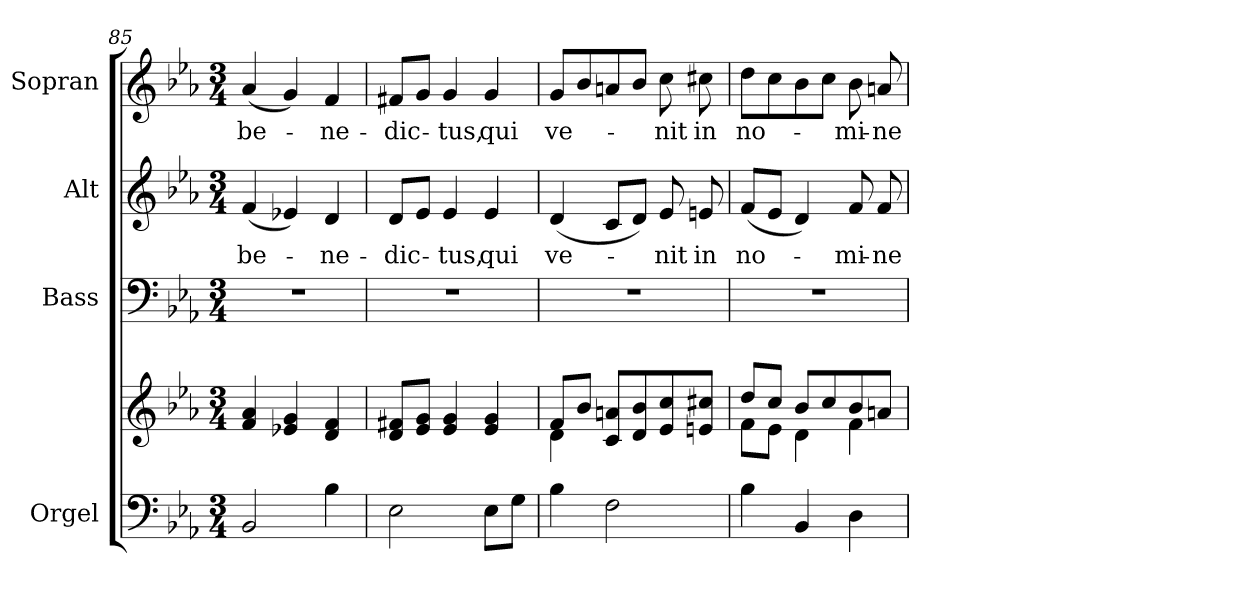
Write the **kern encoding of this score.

**kern	**kern	**kern	**kern	**text	**kern	**text
*part4	*part4	*part3	*part2	*part2	*part1	*part1
*staff5	*staff4	*staff3	*staff2	*staff2	*staff1	*staff1
*I"Orgel	*	*I"Bass	*I"Alt	*	*I"Sopran	*
*I'Org.	*	*I'B.	*I'A.	*	*I'S.	*
*clefF4	*clefG2	*clefF4	*clefG2	*	*clefG2	*
*k[b-e-a-]	*k[b-e-a-]	*k[b-e-a-]	*k[b-e-a-]	*	*k[b-e-a-]	*
*E-:	*E-:	*E-:	*E-:	*	*E-:	*
*M3/4	*M3/4	*M3/4	*M3/4	*	*M3/4	*
=85	=85	=85	=85	=85	=85	=85
!	!	!	!	!LO:LY:b	!	!LO:LY:b
2BB-/	4f/ 4a-/	2.r	(<4f/	be-	(<4a-/	be-
.	4e-X/ 4g/	.	4e-X/)	.	4g/)	.
!	!	!	!	!LO:LY:b	!	!LO:LY:b
4B-\	4d/ 4f/	.	4d/	-ne-	4f/	-ne-
=86	=86	=86	=86	=86	=86	=86
!	!	!	!	!LO:LY:b	!	!LO:LY:b
2E-\	8d/ 8f#X/L	2.r	8d/L	-dic-	8f#X/L	-dic-
.	8e-/ 8g/J	.	8e-/J	.	8g/J	.
!	!	!	!	!LO:LY:b	!	!LO:LY:b
.	4e-/ 4g/	.	4e-/	-tus,	4g/	-tus,
!	!	!	!	!LO:LY:b	!	!LO:LY:b
8E-\L	4e-/ 4g/	.	4e-/	qui	4g/	qui
8G\J	.	.	.	.	.	.
=87	=87	=87	=87	=87	=87	=87
*	*^	*	*	*	*	*
!	!	!	!	!	!LO:LY:b	!	!LO:LY:b
4B-\	8f/L	4d\	2.r	(<4d/	ve-	8g/L	ve-
.	8b-/J	.	.	.	.	8b-/	.
2F\	8c/ 8an/L	2ryy	.	8c/L	.	8an/	.
.	8d/ 8b-/	.	.	8d/J)	.	8b-/J	.
!	!	!	!	!	!LO:LY:b	!	!LO:LY:b
.	8e-/ 8cc/	.	.	8e-/	-nit	8cc\	-nit
!	!	!	!	!	!LO:LY:b	!	!LO:LY:b
.	8en/ 8cc#X/J	.	.	8en/	in	8cc#X\	in
!!LO:LB:g=z
=88	=88	=88	=88	=88	=88	=88	=88
!	!	!	!	!	!LO:LY:b	!	!LO:LY:b
4B-\	8dd/L	8f\L	2.r	(<8f/L	no-	8dd\L	no-
.	8cc/J	8e-\J	.	8e-/J	.	8cc\	.
4BB-/	8b-/L	4d\	.	4d/)	.	8b-\	.
.	8cc/	.	.	.	.	8cc\J	.
!	!	!	!	!	!LO:LY:b	!	!LO:LY:b
4D\	8b-/	4f\	.	8f/	-mi-	8b-\	-mi-
!	!	!	!	!	!LO:LY:b	!	!LO:LY:b
.	8an/J	.	.	8f/	-ne	8an/	-ne
*	*v	*v	*	*	*	*	*
=	=	=	=	=	=	=
*-	*-	*-	*-	*-	*-	*-
